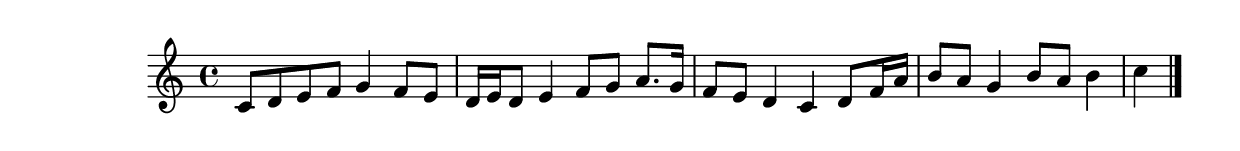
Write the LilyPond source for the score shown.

\header{tagline = " "}

\score{
\absolute {
\override Score.BarNumber.break-visibility = ##(#f #f #f) 
 c'8 d'8 e'8 f'8 g'4 f'8 e'8 d'16 e'16 d'8 e'4 f'8 g'8 a'8. g'16 f'8 e'8 d'4 c'4 d'8 f'16 a'16 b'8 a'8 g'4 b'8 a'8 b'4 c''4 \bar"|."

}
\midi{}
\layout{}
}
